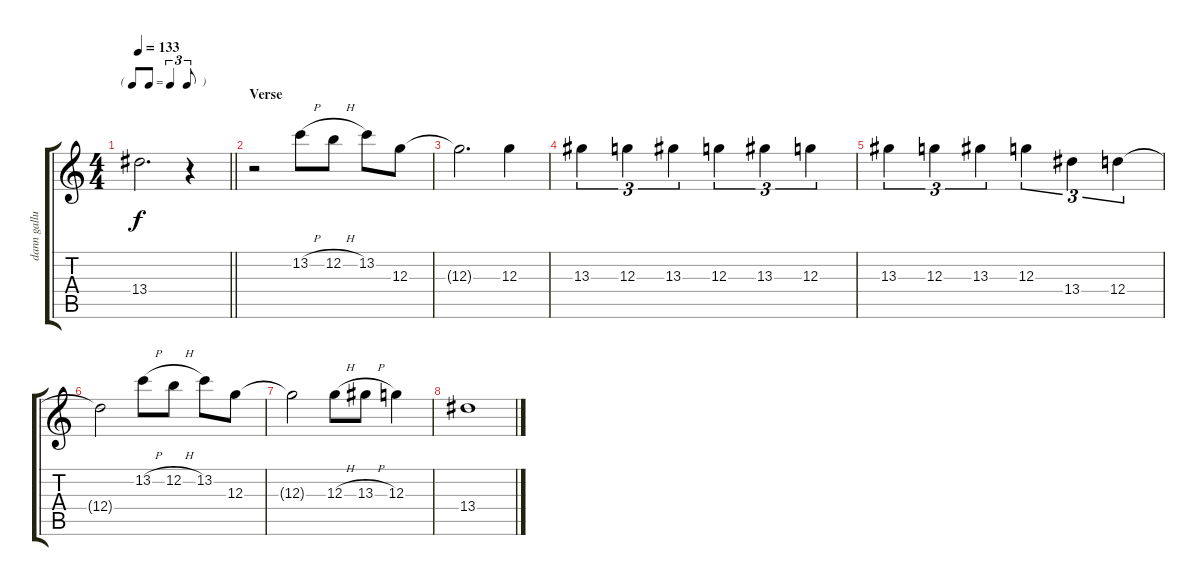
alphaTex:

\track ("dann gallucci" "dann gallu") {instrument electricguitarjazz}
\staff {score tabs}
\tuning (E4 B3 G3 D3 A2 E2) {hide}
\ts (4 4)
\tf triplet8th
\tempo 133
\clef g2
\barLineRight lightlight
\ks c
13.4{t}.2{d dy f} r.4 |
\section ("" "Verse")
r.2 13.2{h}.8 12.2{h}.8 13.2.8 12.3.8 |
12.3{t}.2{d} 12.3.4 |
13.3.4{tu (3 2)} 12.3.4{tu (3 2)} 13.3.4{tu (3 2)} 12.3.4{tu (3 2)} 13.3.4{tu (3 2)} 12.3.4{tu (3 2)} |
13.3.4{tu (3 2)} 12.3.4{tu (3 2)} 13.3.4{tu (3 2)} 12.3.4{tu (3 2)} 13.4.4{tu (3 2)} 12.4.4{tu (3 2)} |
12.4{t}.2 13.2{h}.8 12.2{h}.8 13.2.8 12.3.8 |
12.3{t}.2 12.3{h}.8 13.3{h}.8 12.3.4 |
13.4.1
